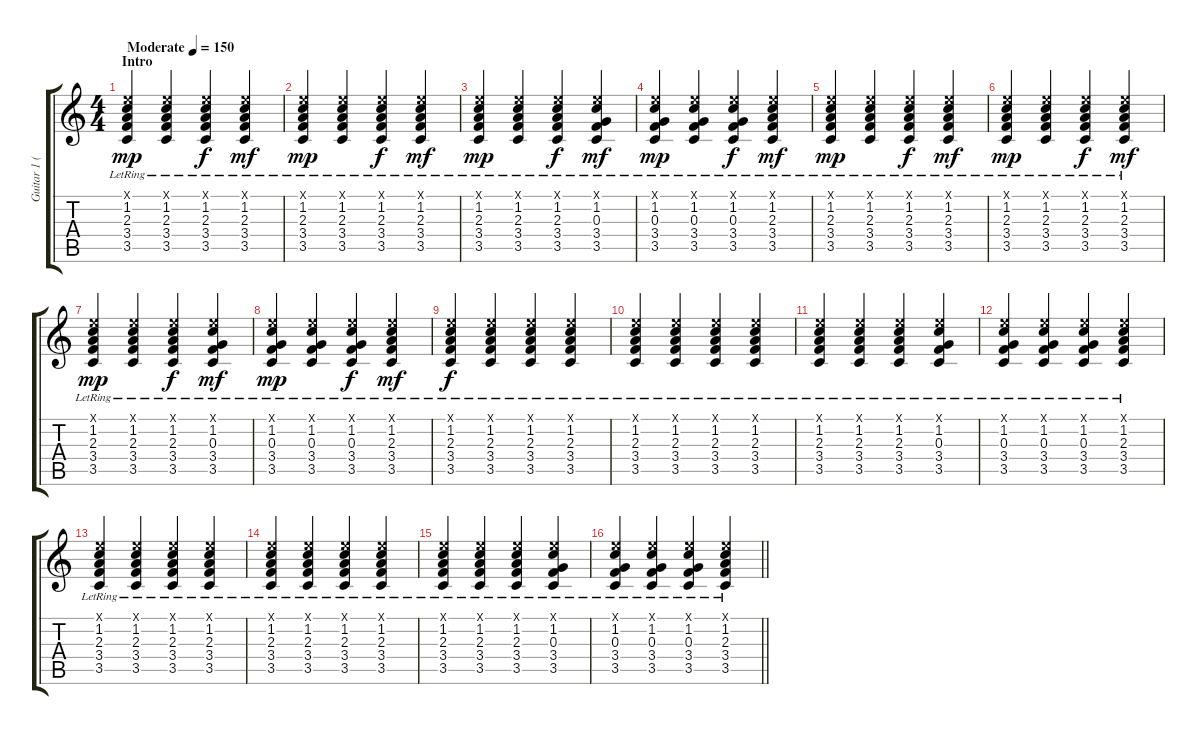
\track ("Guitar 1 (Daniel)" "Guitar 1 (") {instrument electricguitarjazz}
\staff {score tabs}
\tuning (E4 B3 G3 D3 A2 E2) {hide}
\ts (4 4)
\section ("" "Intro")
\tempo (150 "Moderate")
\clef g2
\ks c
(0.1{x} 1.2{lr} 2.3{lr} 3.4{lr} 3.5{lr}).4{dy mp instrument electricguitarjazz} (0.1{x} 1.2{lr} 2.3{lr} 3.4{lr} 3.5{lr}).4 (0.1{x} 1.2{lr} 2.3{lr} 3.4{lr} 3.5{lr}).4{dy f} (0.1{x} 1.2{lr} 2.3{lr} 3.4{lr} 3.5{lr}).4{dy mf} |
(0.1{x} 1.2{lr} 2.3{lr} 3.4{lr} 3.5{lr}).4{dy mp} (0.1{x} 1.2{lr} 2.3{lr} 3.4{lr} 3.5{lr}).4 (0.1{x} 1.2{lr} 2.3{lr} 3.4{lr} 3.5{lr}).4{dy f} (0.1{x} 1.2{lr} 2.3{lr} 3.4{lr} 3.5{lr}).4{dy mf} |
(0.1{x} 1.2{lr} 2.3{lr} 3.4{lr} 3.5{lr}).4{dy mp} (0.1{x} 1.2{lr} 2.3{lr} 3.4{lr} 3.5{lr}).4 (0.1{x} 1.2{lr} 2.3{lr} 3.4 3.5{lr}).4{dy f} (0.1{x} 1.2{lr} 0.3{lr} 3.4{lr} 3.5{lr}).4{dy mf} |
(0.1{x} 1.2{lr} 0.3{lr} 3.4 3.5{lr}).4{dy mp} (0.1{x} 1.2{lr} 0.3{lr} 3.4{lr} 3.5{lr}).4 (0.1{x} 1.2{lr} 0.3{lr} 3.4{lr} 3.5{lr}).4{dy f} (0.1{x} 1.2{lr} 2.3{lr} 3.4{lr} 3.5{lr}).4{dy mf} |
(0.1{x} 1.2{lr} 2.3{lr} 3.4{lr} 3.5{lr}).4{dy mp} (0.1{x} 1.2{lr} 2.3{lr} 3.4{lr} 3.5{lr}).4 (0.1{x} 1.2{lr} 2.3{lr} 3.4{lr} 3.5{lr}).4{dy f} (0.1{x} 1.2{lr} 2.3{lr} 3.4{lr} 3.5{lr}).4{dy mf} |
(0.1{x} 1.2{lr} 2.3{lr} 3.4{lr} 3.5{lr}).4{dy mp} (0.1{x} 1.2{lr} 2.3{lr} 3.4{lr} 3.5{lr}).4 (0.1{x} 1.2{lr} 2.3{lr} 3.4{lr} 3.5{lr}).4{dy f} (0.1{x} 1.2{lr} 2.3{lr} 3.4{lr} 3.5{lr}).4{dy mf} |
(0.1{x} 1.2{lr} 2.3{lr} 3.4{lr} 3.5{lr}).4{dy mp} (0.1{x} 1.2{lr} 2.3{lr} 3.4{lr} 3.5{lr}).4 (0.1{x} 1.2{lr} 2.3{lr} 3.4{lr} 3.5{lr}).4{dy f} (0.1{x} 1.2{lr} 0.3{lr} 3.4{lr} 3.5{lr}).4{dy mf} |
(0.1{x} 1.2{lr} 0.3{lr} 3.4{lr} 3.5{lr}).4{dy mp} (0.1{x} 1.2{lr} 0.3{lr} 3.4{lr} 3.5{lr}).4 (0.1{x} 1.2{lr} 0.3{lr} 3.4{lr} 3.5{lr}).4{dy f} (0.1{x} 1.2{lr} 2.3{lr} 3.4{lr} 3.5{lr}).4{dy mf} |
(0.1{x} 1.2{lr} 2.3{lr} 3.4{lr} 3.5{lr}).4{dy f} (0.1{x} 1.2{lr} 2.3{lr} 3.4{lr} 3.5{lr}).4 (0.1{x} 1.2{lr} 2.3{lr} 3.4{lr} 3.5{lr}).4 (0.1{x} 1.2{lr} 2.3{lr} 3.4{lr} 3.5{lr}).4 |
(0.1{x} 1.2{lr} 2.3{lr} 3.4{lr} 3.5{lr}).4 (0.1{x} 1.2{lr} 2.3{lr} 3.4{lr} 3.5{lr}).4 (0.1{x} 1.2{lr} 2.3{lr} 3.4{lr} 3.5{lr}).4 (0.1{x} 1.2{lr} 2.3{lr} 3.4{lr} 3.5{lr}).4 |
(0.1{x} 1.2{lr} 2.3{lr} 3.4{lr} 3.5{lr}).4 (0.1{x} 1.2{lr} 2.3{lr} 3.4{lr} 3.5{lr}).4 (0.1{x} 1.2{lr} 2.3{lr} 3.4{lr} 3.5{lr}).4 (0.1{x} 1.2{lr} 0.3{lr} 3.4{lr} 3.5{lr}).4 |
(0.1{x} 1.2{lr} 0.3{lr} 3.4{lr} 3.5{lr}).4 (0.1{x} 1.2{lr} 0.3{lr} 3.4{lr} 3.5{lr}).4 (0.1{x} 1.2{lr} 0.3{lr} 3.4{lr} 3.5{lr}).4 (0.1{x} 1.2{lr} 2.3{lr} 3.4{lr} 3.5{lr}).4 |
(0.1{x} 1.2{lr} 2.3{lr} 3.4{lr} 3.5{lr}).4 (0.1{x} 1.2{lr} 2.3{lr} 3.4{lr} 3.5{lr}).4 (0.1{x} 1.2{lr} 2.3{lr} 3.4{lr} 3.5{lr}).4 (0.1{x} 1.2{lr} 2.3{lr} 3.4{lr} 3.5{lr}).4 |
(0.1{x} 1.2{lr} 2.3{lr} 3.4{lr} 3.5{lr}).4 (0.1{x} 1.2{lr} 2.3{lr} 3.4{lr} 3.5{lr}).4 (0.1{x} 1.2{lr} 2.3{lr} 3.4{lr} 3.5{lr}).4 (0.1{x} 1.2{lr} 2.3{lr} 3.4{lr} 3.5{lr}).4 |
(0.1{x} 1.2{lr} 2.3{lr} 3.4{lr} 3.5{lr}).4 (0.1{x} 1.2{lr} 2.3{lr} 3.4{lr} 3.5{lr}).4 (0.1{x} 1.2{lr} 2.3{lr} 3.4{lr} 3.5{lr}).4 (0.1{x} 1.2{lr} 0.3{lr} 3.4{lr} 3.5{lr}).4 |
\barLineRight lightlight
(0.1{x} 1.2{lr} 0.3{lr} 3.4{lr} 3.5{lr}).4 (0.1{x} 1.2{lr} 0.3{lr} 3.4{lr} 3.5{lr}).4 (0.1{x} 1.2{lr} 0.3{lr} 3.4{lr} 3.5{lr}).4 (0.1{x} 1.2{lr} 2.3{lr} 3.4{lr} 3.5{lr}).4
